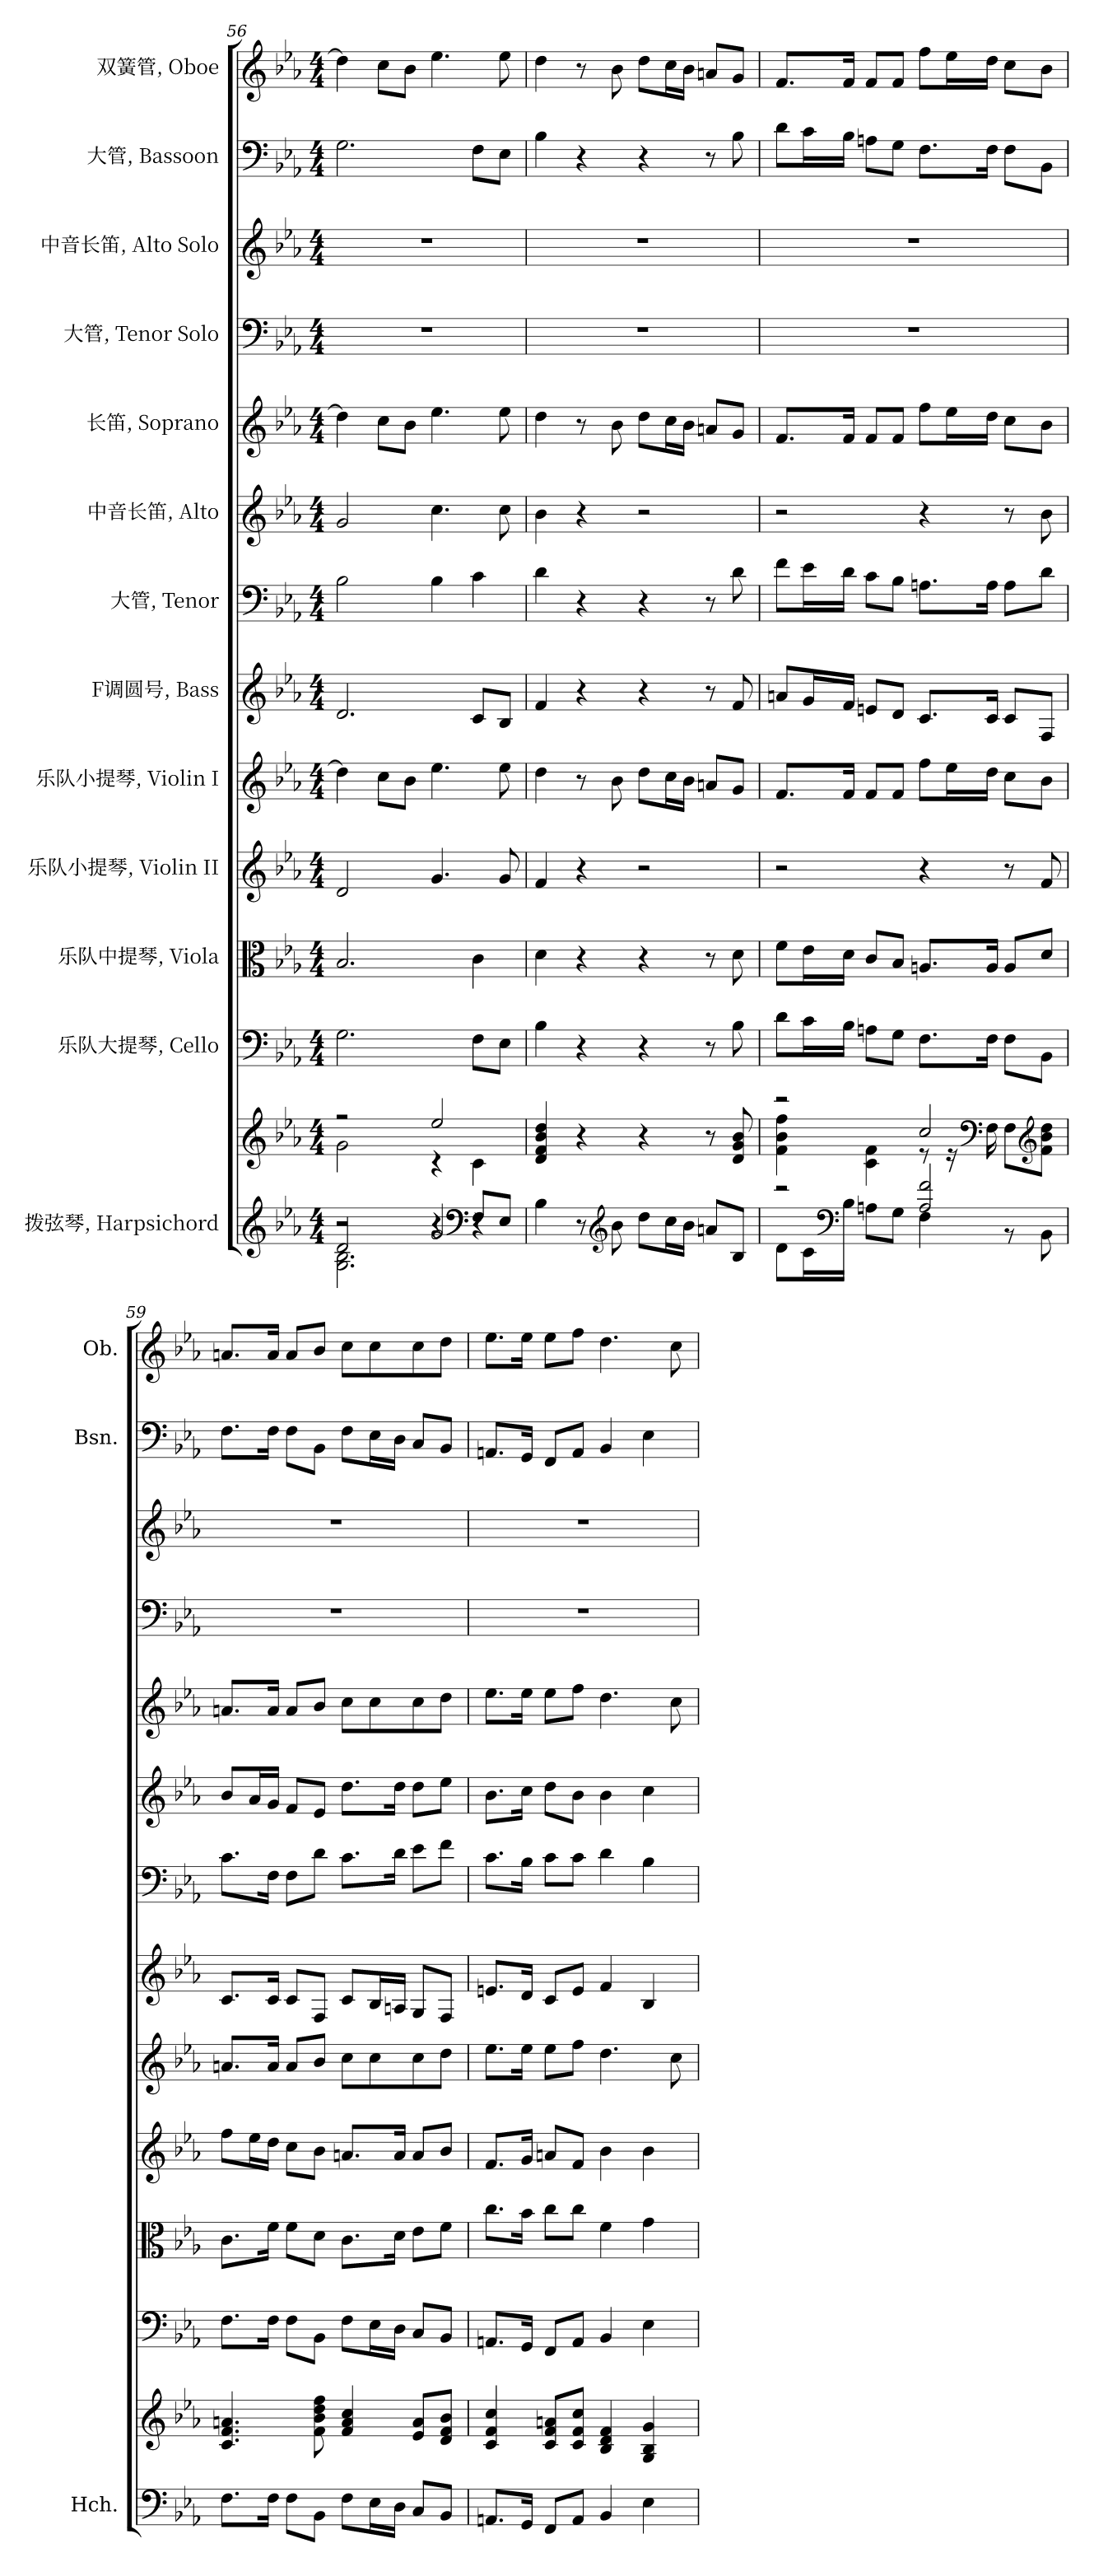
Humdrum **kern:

**kern	**kern	**kern	**kern	**kern	**kern	**kern	**kern	**kern	**kern	**kern	**kern	**kern	**kern
*part13	*part13	*part12	*part11	*part10	*part9	*part8	*part7	*part6	*part5	*part4	*part3	*part2	*part1
*staff14	*staff13	*staff12	*staff11	*staff10	*staff9	*staff8	*staff7	*staff6	*staff5	*staff4	*staff3	*staff2	*staff1
*I"拨弦琴, Harpsichord	*	*I"乐队大提琴, Cello	*I"乐队中提琴, Viola	*I"乐队小提琴, Violin II	*I"乐队小提琴, Violin I	*I"F调圆号, Bass	*I"大管, Tenor	*I"中音长笛, Alto	*I"长笛, Soprano	*I"大管, Tenor Solo	*I"中音长笛, Alto Solo	*I"大管, Bassoon	*I"双簧管, Oboe
*I'Hch.	*	*	*	*	*	*	*	*	*	*	*	*I'Bsn.	*I'Ob.
*clefG2	*clefG2	*clefF4	*clefC3	*clefG2	*clefG2	*clefG2	*clefF4	*clefG2	*clefG2	*clefF4	*clefG2	*clefF4	*clefG2
*	*	*	*	*	*	*ITrd4c7	*	*ITrd3c5	*	*	*ITrd3c5	*	*
*k[b-e-a-]	*k[b-e-a-]	*k[b-e-a-]	*k[b-e-a-]	*k[b-e-a-]	*k[b-e-a-]	*k[b-e-a-d-]	*k[b-e-a-]	*k[b-e-]	*k[b-e-a-]	*k[b-e-a-]	*k[b-e-]	*k[b-e-a-]	*k[b-e-a-]
*M4/4	*M4/4	*M4/4	*M4/4	*M4/4	*M4/4	*M4/4	*M4/4	*M4/4	*M4/4	*M4/4	*M4/4	*M4/4	*M4/4
=56	=56	=56	=56	=56	=56	=56	=56	=56	=56	=56	=56	=56	=56
*^	*^	*	*	*	*	*	*	*	*	*	*	*	*
*	*^	*	*	*	*	*	*	*	*	*	*	*	*	*	*
2r	2.G\ 2.B-\	2d/	2r	2g\	2.G\	2.B-/	2d/	4dd\]	2.G/	2B-\	2d/	4dd\]	1r	1r	2.G\	4dd\]
.	.	.	.	.	.	.	.	8cc\L	.	.	.	8cc\L	.	.	.	8cc\L
.	.	.	.	.	.	.	.	8b-\J	.	.	.	8b-\J	.	.	.	8b-\J
2g/	.	4r	2ee-/	4r	.	.	4.g/	4.ee-\	.	4B-\	4.g\	4.ee-\	.	.	.	4.ee-\
*clefF4	*	*	*	*	*	*	*	*	*	*	*	*	*	*	*	*
.	4r	8F/L	.	4c\	8F\L	4c\	.	.	8F/L	4c\	.	.	.	.	8F\L	.
.	.	8E-/J	.	.	8E-\J	.	8g/	8ee-\	8E-/J	.	8g\	8ee-\	.	.	8E-\J	8ee-\
*v	*v	*v	*	*	*	*	*	*	*	*	*	*	*	*	*	*
*	*v	*v	*	*	*	*	*	*	*	*	*	*	*	*
=57	=57	=57	=57	=57	=57	=57	=57	=57	=57	=57	=57	=57	=57
4B-\	4d/ 4f/ 4b-/ 4dd/	4B-\	4d\	4f/	4dd\	4B-/	4d\	4f\	4dd\	1r	1r	4B-\	4dd\
8r	4r	4r	4r	4r	8r	4r	4r	4r	8r	.	.	4r	8r
*clefG2	*	*	*	*	*	*	*	*	*	*	*	*	*
8b-\	.	.	.	.	8b-\	.	.	.	8b-\	.	.	.	8b-\
8dd\L	4r	4r	4r	2r	8dd\L	4r	4r	2r	8dd\L	.	.	4r	8dd\L
16cc\L	.	.	.	.	16cc\L	.	.	.	16cc\L	.	.	.	16cc\L
16b-\JJ	.	.	.	.	16b-\JJ	.	.	.	16b-\JJ	.	.	.	16b-\JJ
8an/L	8r	8r	8r	.	8an/L	8r	8r	.	8an/L	.	.	8r	8an/L
8B-/J	8d/ 8g/ 8b-/	8B-\	8d\	.	8g/J	8B-/	8d\	.	8g/J	.	.	8B-\	8g/J
!!LO:PB:g=z
=58	=58	=58	=58	=58	=58	=58	=58	=58	=58	=58	=58	=58	=58
*^	*^	*	*	*	*	*	*	*	*	*	*	*	*
2r	8d\L	2r	4f\ 4b-\ 4ff\	8d\L	8f\L	2r	8.f/L	8dn/L	8f\L	2r	8.f/L	1r	1r	8d\L	8.f/L
.	16c\L	.	.	16c\L	16e-\L	.	.	16c/L	16e-\L	.	.	.	.	16c\L	.
*clefF4	*	*	*	*	*	*	*	*	*	*	*	*	*	*	*
.	16B-\JJ	.	.	16B-\JJ	16d\JJ	.	16f/Jk	16B-/JJ	16d\JJ	.	16f/Jk	.	.	16B-\JJ	16f/Jk
.	8An\L	.	4c\ 4f\	8An\L	8c/L	.	8f/L	8An/L	8c\L	.	8f/L	.	.	8An\L	8f/L
.	8G\J	.	.	8G\J	8B-/J	.	8f/J	8G/J	8B-\J	.	8f/J	.	.	8G\J	8f/J
2A/ 2f/	4F\	2cc/	8r	8.F\L	8.An/L	4r	8ff\L	8.F/L	8.An\L	4r	8ff\L	.	.	8.F\L	8ff\L
.	.	.	16r	.	.	.	16ee-\L	.	.	.	16ee-\L	.	.	.	16ee-\L
*	*	*clefF4	*	*	*	*	*	*	*	*	*	*	*	*	*
.	.	.	16F\	16F\Jk	16A/Jk	.	16dd\JJ	16F/Jk	16A\Jk	.	16dd\JJ	.	.	16F\Jk	16dd\JJ
.	8r	.	8F\L	8F\L	8A/L	8r	8cc\L	8F/L	8A\L	8r	8cc\L	.	.	8F\L	8cc\L
*	*	*clefG2	*	*	*	*	*	*	*	*	*	*	*	*	*
.	8BB-\	.	8f\ 8b-\ 8dd\J	8BB-\J	8d/J	8f/	8b-\J	8BB-/J	8d\J	8f\	8b-\J	.	.	8BB-\J	8b-\J
*v	*v	*	*	*	*	*	*	*	*	*	*	*	*	*	*
*	*v	*v	*	*	*	*	*	*	*	*	*	*	*	*
=59	=59	=59	=59	=59	=59	=59	=59	=59	=59	=59	=59	=59	=59
8.F\L	4.c/ 4.f/ 4.an/	8.F\L	8.c\L	8ff\L	8.an/L	8.F/L	8.c\L	8f/L	8.an/L	1r	1r	8.F\L	8.an/L
.	.	.	.	16ee-\L	.	.	.	16e-/L	.	.	.	.	.
16F\Jk	.	16F\Jk	16f\Jk	16dd\JJ	16a/Jk	16F/Jk	16F\Jk	16d/JJ	16a/Jk	.	.	16F\Jk	16a/Jk
8F\L	.	8F\L	8f\L	8cc\L	8a/L	8F/L	8F\L	8c/L	8a/L	.	.	8F\L	8a/L
8BB-\J	8f\ 8b-\ 8dd\ 8ff\	8BB-\J	8d\J	8b-\J	8b-/J	8BB-/J	8d\J	8B-/J	8b-/J	.	.	8BB-\J	8b-/J
8F\L	4f/ 4a/ 4cc/	8F\L	8.c\L	8.an/L	8cc\L	8F/L	8.c\L	8.a\L	8cc\L	.	.	8F\L	8cc\L
16E-\L	.	16E-\L	.	.	8cc\	16E-/L	.	.	8cc\	.	.	16E-\L	8cc\
16D\JJ	.	16D\JJ	16d\Jk	16a/Jk	.	16Dn/JJ	16d\Jk	16a\Jk	.	.	.	16D\JJ	.
8C/L	8e-/ 8a/L	8C/L	8e-\L	8a/L	8cc\	8C/L	8e-\L	8a\L	8cc\	.	.	8C/L	8cc\
8BB-/J	8d/ 8f/ 8b-/J	8BB-/J	8f\J	8b-/J	8dd\J	8BB-/J	8f\J	8b-\J	8dd\J	.	.	8BB-/J	8dd\J
!!LO:PB:g=z
=60	=60	=60	=60	=60	=60	=60	=60	=60	=60	=60	=60	=60	=60
8.AAn/L	4c/ 4f/ 4cc/	8.AAn/L	8.cc\L	8.f/L	8.ee-\L	8.An/L	8.c\L	8.f\L	8.ee-\L	1r	1r	8.AAn/L	8.ee-\L
16GG/Jk	.	16GG/Jk	16b-\Jk	16g/Jk	16ee-\Jk	16G/Jk	16B-\Jk	16g\Jk	16ee-\Jk	.	.	16GG/Jk	16ee-\Jk
8FF/L	8c/ 8f/ 8an/L	8FF/L	8cc\L	8an/L	8ee-\L	8F/L	8c\L	8a\L	8ee-\L	.	.	8FF/L	8ee-\L
8AA/J	8c/ 8f/ 8cc/J	8AA/J	8cc\J	8f/J	8ff\J	8A/J	8c\J	8f\J	8ff\J	.	.	8AA/J	8ff\J
4BB-/	4B-/ 4d/ 4f/	4BB-/	4f\	4b-\	4.dd\	4B-/	4d\	4f\	4.dd\	.	.	4BB-/	4.dd\
4E-\	4G/ 4B-/ 4g/	4E-\	4g\	4b-\	.	4E-/	4B-\	4g\	.	.	.	4E-\	.
.	.	.	.	.	8cc\	.	.	.	8cc\	.	.	.	8cc\
=	=	=	=	=	=	=	=	=	=	=	=	=	=
*-	*-	*-	*-	*-	*-	*-	*-	*-	*-	*-	*-	*-	*-
